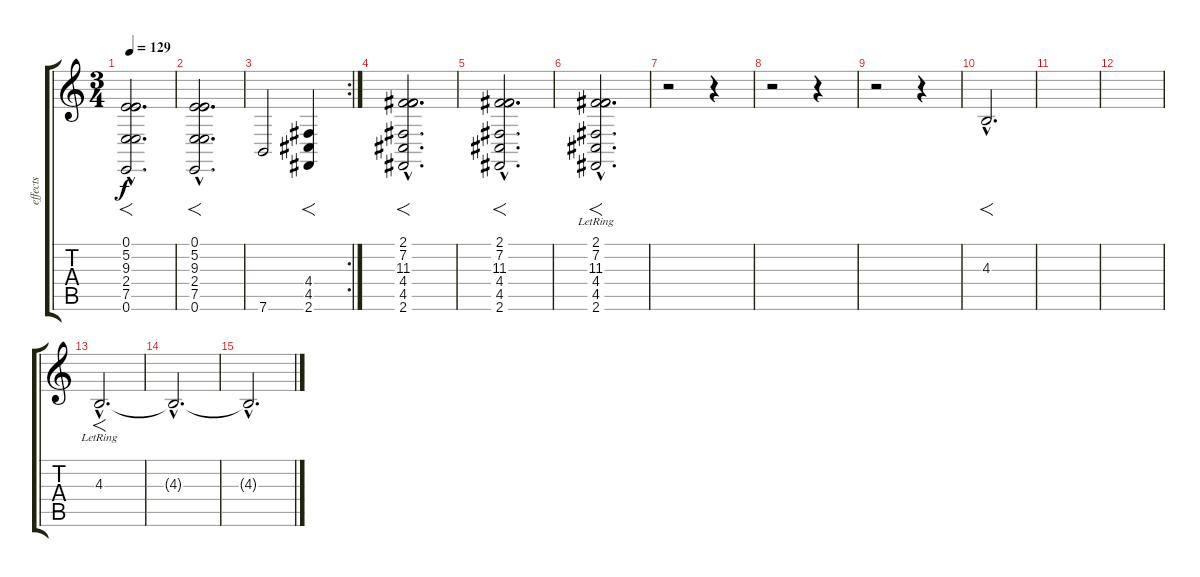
\track ("effects" "effects") {instrument fx5brightness}
\staff {score tabs}
\tuning (E4 B3 G3 D3 A2 E2) {hide}
\ts (3 4)
\tempo 129
\clef g2
\ks c
(0.1{hac} 5.2{hac} 9.3{hac} 2.4{hac} 7.5{hac} 0.6{hac}).2{f d dy f} |
(0.1{hac} 5.2{hac} 9.3{hac} 2.4{hac} 7.5{hac} 0.6{hac}).2{f d} |
\rc 2
7.6.2 (4.4 4.5 2.6).4{f} |
(2.1{hac} 7.2{hac} 11.3{hac} 4.4{hac} 4.5{hac} 2.6{hac}).2{f d} |
(2.1{hac} 7.2{hac} 11.3{hac} 4.4{hac} 4.5{hac} 2.6{hac}).2{f d} |
(2.1{hac lr} 7.2{hac lr} 11.3{hac lr} 4.4{hac lr} 4.5{hac lr} 2.6{hac lr}).2{f d volume 16} |
r.2 r.4 |
r.2 r.4{volume 8} |
r.2 r.4 |
4.3{hac}.2{f d} |
|
|
4.3{hac lr}.2{f d volume 8} |
4.3{hac t}.2{d} |
4.3{hac t}.2{d}
